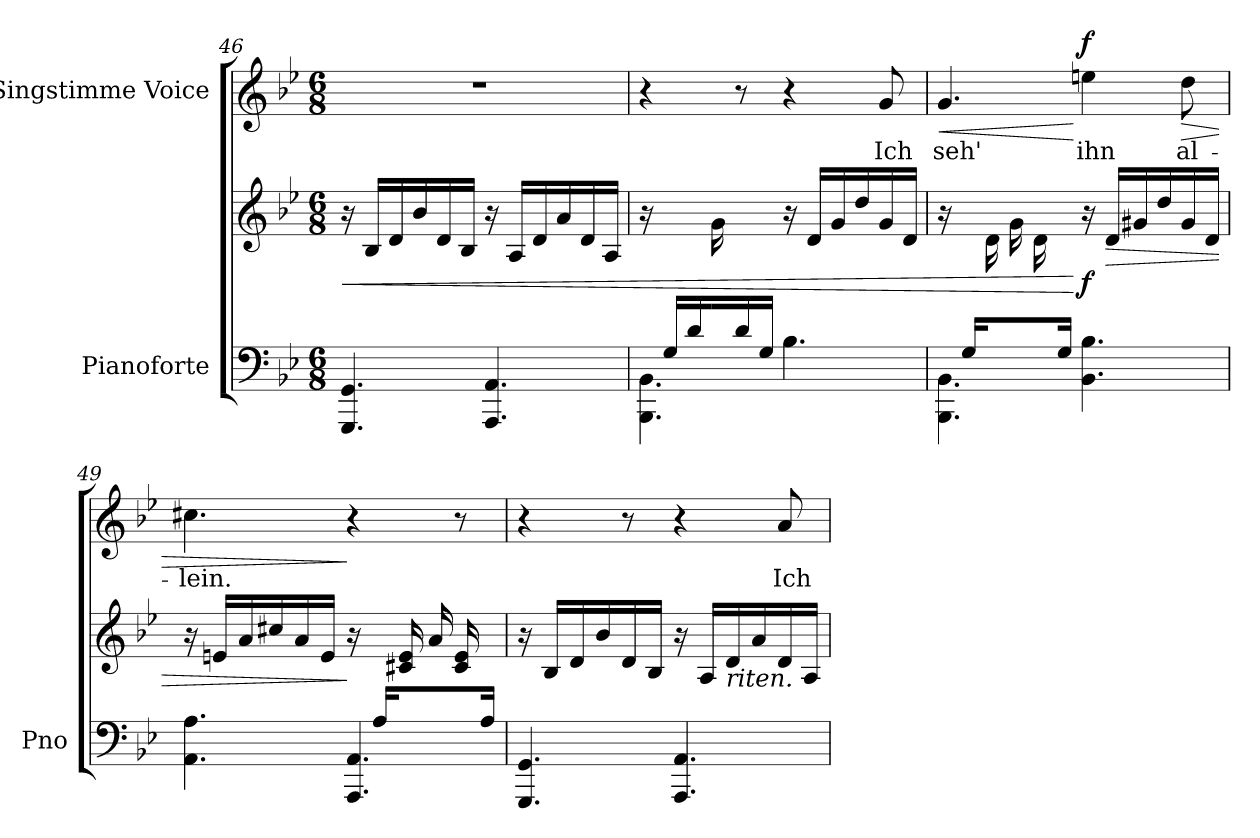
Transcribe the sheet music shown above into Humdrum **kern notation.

**kern	**kern	**dynam	**kern	**text	**dynam
*part2	*part2	*part2	*part1	*part1	*part1
*staff3	*staff2	*staff2/3	*staff1	*staff1	*staff1
*I"Pianoforte	*	*	*I"Singstimme Voice	*	*
*I'Pno	*	*	*	*	*
*clefF4	*clefG2	*	*clefG2	*	*
*k[b-e-]	*k[b-e-]	*	*k[b-e-]	*	*
*M6/8	*M6/8	*	*M6/8	*	*
=46	=46	=46	=46	=46	=46
!	!	!LO:HP:b	!	!	!
4.GGG/ 4.GG/	16r	<	2.r	.	.
.	16B-/LL	.	.	.	.
.	16d/	.	.	.	.
.	16b-/	.	.	.	.
.	16d/	.	.	.	.
.	16B-/JJ	.	.	.	.
4.AAA/ 4.AA/	16r	.	.	.	.
.	16A/LL	.	.	.	.
.	16d/	.	.	.	.
.	16a/	.	.	.	.
.	16d/	.	.	.	.
.	16A/JJ	.	.	.	.
=47	=47	=47	=47	=47	=47
*^	*	*	*	*	*
16ryy	4.BBB-\ 4.BB-\	16r	.	4r	.	.
16G/LL	.	8ryy	.	.	.	.
16d/	.	.	.	.	.	.
16ryy	.	16g\	.	.	.	.
16d/	.	8ryy	.	8r	.	.
16G/JJ	.	.	.	.	.	.
4.ryy	4.B-\	16r	.	4r	.	.
.	.	16d/LL	.	.	.	.
.	.	16g/	.	.	.	.
.	.	16dd/	.	.	.	.
!	!	!	!	!	!LO:LY:b	!
.	.	16g/	.	8g/	Ich	.
.	.	16d/JJ	.	.	.	.
!!LO:LB:g=z
=48	=48	=48	=48	=48	=48	=48
!	!	!	!	!	!LO:LY:b	!LO:HP:b
16ryy	4.BBB-\ 4.BB-\	16r	.	4.g/	seh'	<
16G/LL	.	16ryy	.	.	.	.
8.ryy	.	16d\	.	.	.	.
.	.	16g\	.	.	.	.
.	.	16d\	.	.	.	.
16G/JJ	.	16ryy	.	.	.	.
!	!	!	!LO:DY:n=1:b	!	!LO:LY:b	!LO:DY:n=1:a
4.ryy	4.BB-\ 4.B-\	16r	[ f	4een\	ihn	[ f
!	!	!	!LO:HP:b	!	!	!
.	.	16d/LL	>	.	.	.
.	.	16g#X/	.	.	.	.
.	.	16dd/	.	.	.	.
!	!	!	!	!	!LO:LY:b	!LO:HP:b
.	.	16g#/	.	8dd\	al-	>
.	.	16d/JJ	.	.	.	.
=49	=49	=49	=49	=49	=49	=49
!	!	!	!	!	!LO:LY:b	!
4..ryy	4.AA\ 4.A\	16r	.	4.cc#X\	-lein.	.
.	.	16en/LL	.	.	.	.
.	.	16a/	.	.	.	.
.	.	16cc#X/	.	.	.	.
.	.	16a/	.	.	.	.
.	.	16e/JJ	.	.	.	.
.	4.AAA/ 4.AA/	16r	]	4r	.	]
16A/LL	.	16ryy	.	.	.	.
8.ryy	.	16c#i/ 16e/	.	.	.	.
.	.	16a/	.	.	.	.
.	.	16c#/ 16e/	.	8r	.	.
16A/JJ	.	16ryy	.	.	.	.
*v	*v	*	*	*	*	*
=50	=50	=50	=50	=50	=50
*	*	*	*^	*	*
4.GGG/ 4.GG/	16r	.	4r	2ryy	.	.
.	16B-/LL	.	.	.	.	.
.	16d/	.	.	.	.	.
.	16b-/	.	.	.	.	.
.	16d/	.	8r	.	.	.
.	16B-/JJ	.	.	.	.	.
4.AAA/ 4.AA/	16r	.	4r	.	.	.
.	16A/LL	.	.	.	.	.
*	*	*	*MM70	*	*	*
!	!LO:TX:b:i:t=riten.	!	!	!	!	!
.	16d/	.	.	4ryy	.	.
.	16a/	.	.	.	.	.
!	!	!	!	!	!LO:LY:b	!
.	16d/	.	8a/	.	Ich	.
.	16A/JJ	.	.	.	.	.
*	*	*	*v	*v	*	*
=	=	=	=	=	=
*-	*-	*-	*-	*-	*-
